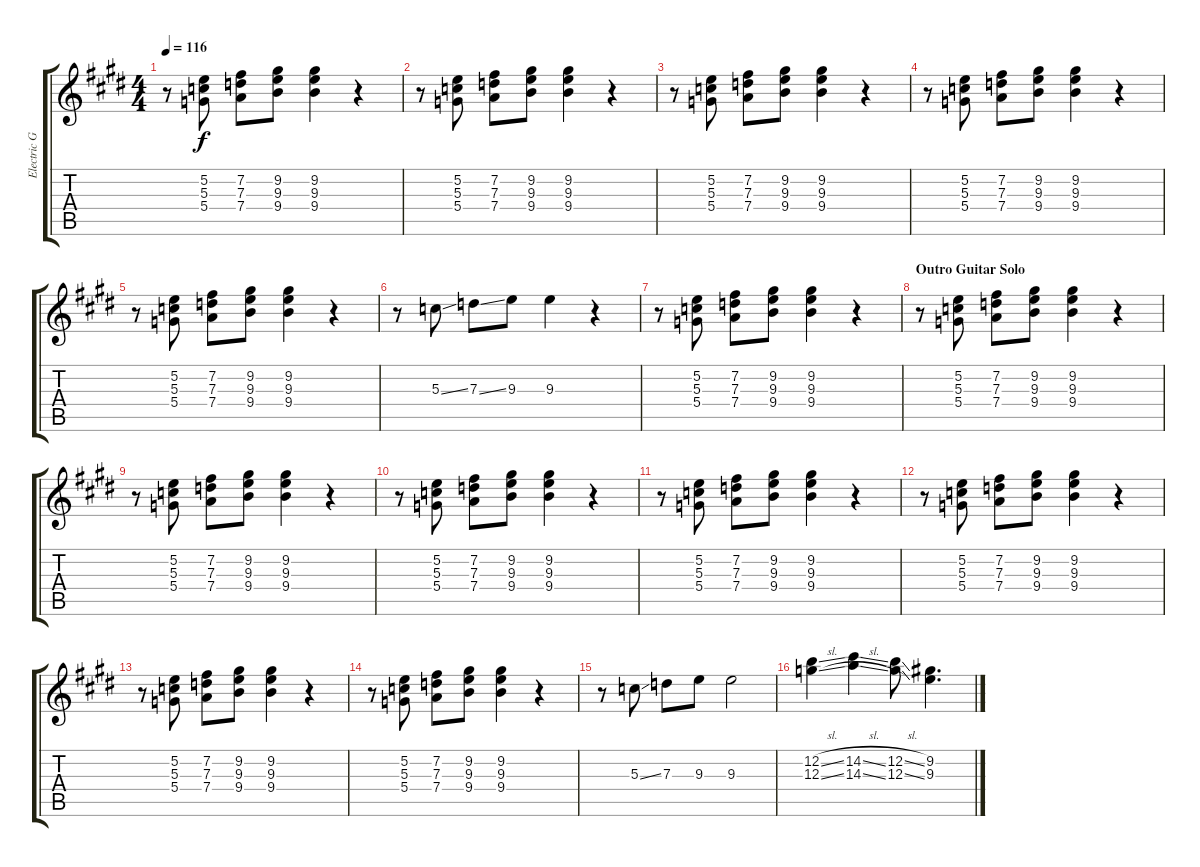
\track ("Electric Guitar 4" "Electric G") {instrument overdrivenguitar}
\staff {score tabs}
\tuning (E4 B3 G3 D3 A2 E2) {hide}
\ts (4 4)
\tempo 116
\clef g2
\ks e
r.8{dy f} (5.2 5.3 5.4).8 (7.2 7.3 7.4).8 (9.2 9.3 9.4).8 (9.2 9.3 9.4).4 r.4 |
\ks c#minor
r.8 (5.2 5.3 5.4).8 (7.2 7.3 7.4).8 (9.2 9.3 9.4).8 (9.2 9.3 9.4).4 r.4 |
r.8 (5.2 5.3 5.4).8 (7.2 7.3 7.4).8 (9.2 9.3 9.4).8 (9.2 9.3 9.4).4 r.4 |
\ks e
r.8 (5.2 5.3 5.4).8 (7.2 7.3 7.4).8 (9.2 9.3 9.4).8 (9.2 9.3 9.4).4 r.4 |
\ks c#minor
r.8 (5.2 5.3 5.4).8 (7.2 7.3 7.4).8 (9.2 9.3 9.4).8 (9.2 9.3 9.4).4 r.4 |
r.8 5.3{ss}.8 7.3{ss}.8 9.3.8 9.3.4 r.4 |
\ks e
r.8 (5.2 5.3 5.4).8 (7.2 7.3 7.4).8 (9.2 9.3 9.4).8 (9.2 9.3 9.4).4 r.4 |
\section ("" "Outro Guitar Solo")
\ks c#minor
r.8 (5.2 5.3 5.4).8 (7.2 7.3 7.4).8 (9.2 9.3 9.4).8 (9.2 9.3 9.4).4 r.4 |
r.8 (5.2 5.3 5.4).8 (7.2 7.3 7.4).8 (9.2 9.3 9.4).8 (9.2 9.3 9.4).4 r.4 |
\ks e
r.8 (5.2 5.3 5.4).8 (7.2 7.3 7.4).8 (9.2 9.3 9.4).8 (9.2 9.3 9.4).4 r.4 |
\ks c#minor
r.8 (5.2 5.3 5.4).8 (7.2 7.3 7.4).8 (9.2 9.3 9.4).8 (9.2 9.3 9.4).4 r.4 |
r.8 (5.2 5.3 5.4).8 (7.2 7.3 7.4).8 (9.2 9.3 9.4).8 (9.2 9.3 9.4).4 r.4 |
\ks e
r.8 (5.2 5.3 5.4).8 (7.2 7.3 7.4).8 (9.2 9.3 9.4).8 (9.2 9.3 9.4).4 r.4 |
\ks c#minor
r.8 (5.2 5.3 5.4).8 (7.2 7.3 7.4).8 (9.2 9.3 9.4).8 (9.2 9.3 9.4).4 r.4 |
\ks e
r.8 5.3{ss}.8 7.3.8 9.3.8 9.3.2 |
\ks c#minor
(12.2{sl} 12.3{sl}).4 (14.2{sl} 14.3{sl}).4 (12.2{sl} 12.3{sl}).8 (9.2 9.3).4{d}
